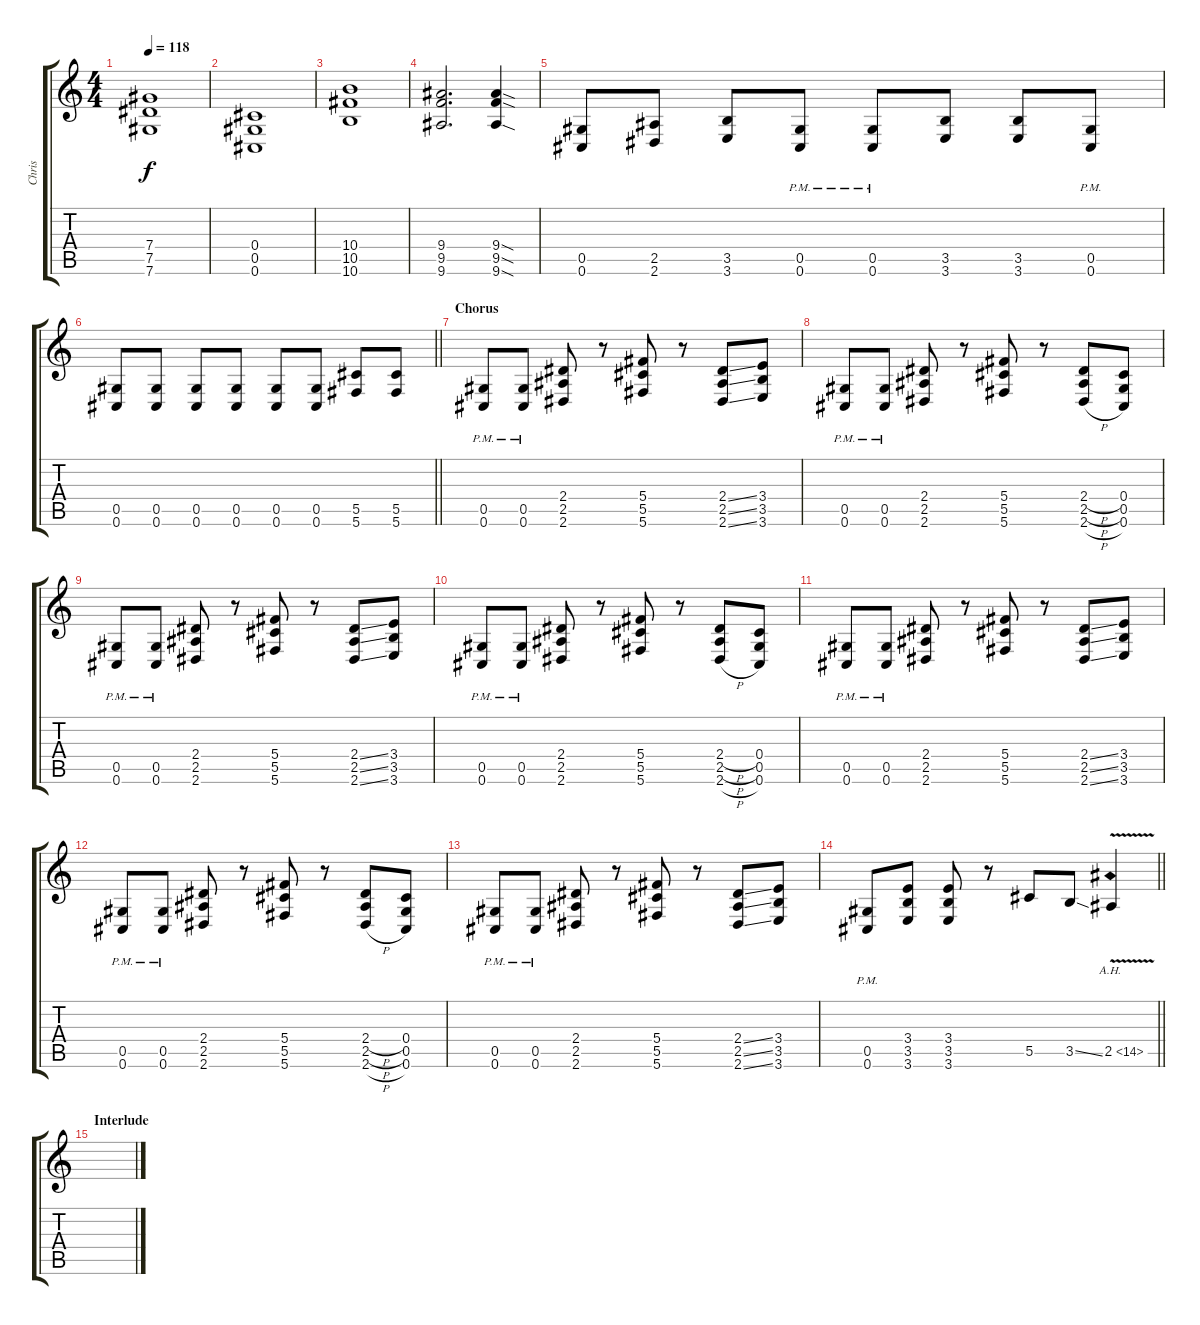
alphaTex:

\track ("Chris" "Chris") {instrument distortionguitar}
\staff {score tabs}
\tuning (Eb4 Bb3 Gb3 Db3 Ab2 Db2) {hide}
\ts (4 4)
\tempo 118
\clef g2
\ks c
(7.4 7.5 7.6).1{dy f} |
(0.4 0.5 0.6).1 |
(10.4 10.5 10.6).1 |
(9.4 9.5 9.6).2{d} (9.4{sod} 9.5{sod} 9.6{sod}).4 |
(0.5 0.6).8 (2.5 2.6).8 (3.5 3.6).8 (0.5{pm} 0.6{pm}).8 (0.5{pm} 0.6{pm}).8 (3.5 3.6).8 (3.5 3.6).8 (0.5{pm} 0.6{pm}).8 |
\barLineRight lightlight
(0.5 0.6).8 (0.5 0.6).8 (0.5 0.6).8 (0.5 0.6).8 (0.5 0.6).8 (0.5 0.6).8 (5.5 5.6).8 (5.5 5.6).8 |
\section ("" "Chorus")
(0.5{pm} 0.6{pm}).8 (0.5{pm} 0.6{pm}).8 (2.4 2.5 2.6).8 r.8 (5.4 5.5 5.6).8 r.8 (2.4{ss} 2.5{ss} 2.6{ss}).8 (3.4 3.5 3.6).8 |
(0.5{pm} 0.6{pm}).8 (0.5{pm} 0.6{pm}).8 (2.4 2.5 2.6).8 r.8 (5.4 5.5 5.6).8 r.8 (2.4{h} 2.5{h} 2.6{h}).8 (0.4 0.5 0.6).8 |
(0.5{pm} 0.6{pm}).8 (0.5{pm} 0.6{pm}).8 (2.4 2.5 2.6).8 r.8 (5.4 5.5 5.6).8 r.8 (2.4{ss} 2.5{ss} 2.6{ss}).8 (3.4 3.5 3.6).8 |
(0.5{pm} 0.6{pm}).8 (0.5{pm} 0.6{pm}).8 (2.4 2.5 2.6).8 r.8 (5.4 5.5 5.6).8 r.8 (2.4{h} 2.5{h} 2.6{h}).8 (0.4 0.5 0.6).8 |
(0.5{pm} 0.6{pm}).8 (0.5{pm} 0.6{pm}).8 (2.4 2.5 2.6).8 r.8 (5.4 5.5 5.6).8 r.8 (2.4{ss} 2.5{ss} 2.6{ss}).8 (3.4 3.5 3.6).8 |
(0.5{pm} 0.6{pm}).8 (0.5{pm} 0.6{pm}).8 (2.4 2.5 2.6).8 r.8 (5.4 5.5 5.6).8 r.8 (2.4{h} 2.5{h} 2.6{h}).8 (0.4 0.5 0.6).8 |
(0.5{pm} 0.6{pm}).8 (0.5{pm} 0.6{pm}).8 (2.4 2.5 2.6).8 r.8 (5.4 5.5 5.6).8 r.8 (2.4{ss} 2.5{ss} 2.6{ss}).8 (3.4 3.5 3.6).8 |
\barLineRight lightlight
(0.5{pm} 0.6{pm}).8 (3.4 3.5 3.6).8 (3.4 3.5 3.6).8 r.8 5.5.8 3.5{ss}.8 2.5{ah 12 v}.4 |
\section ("" "Interlude")
